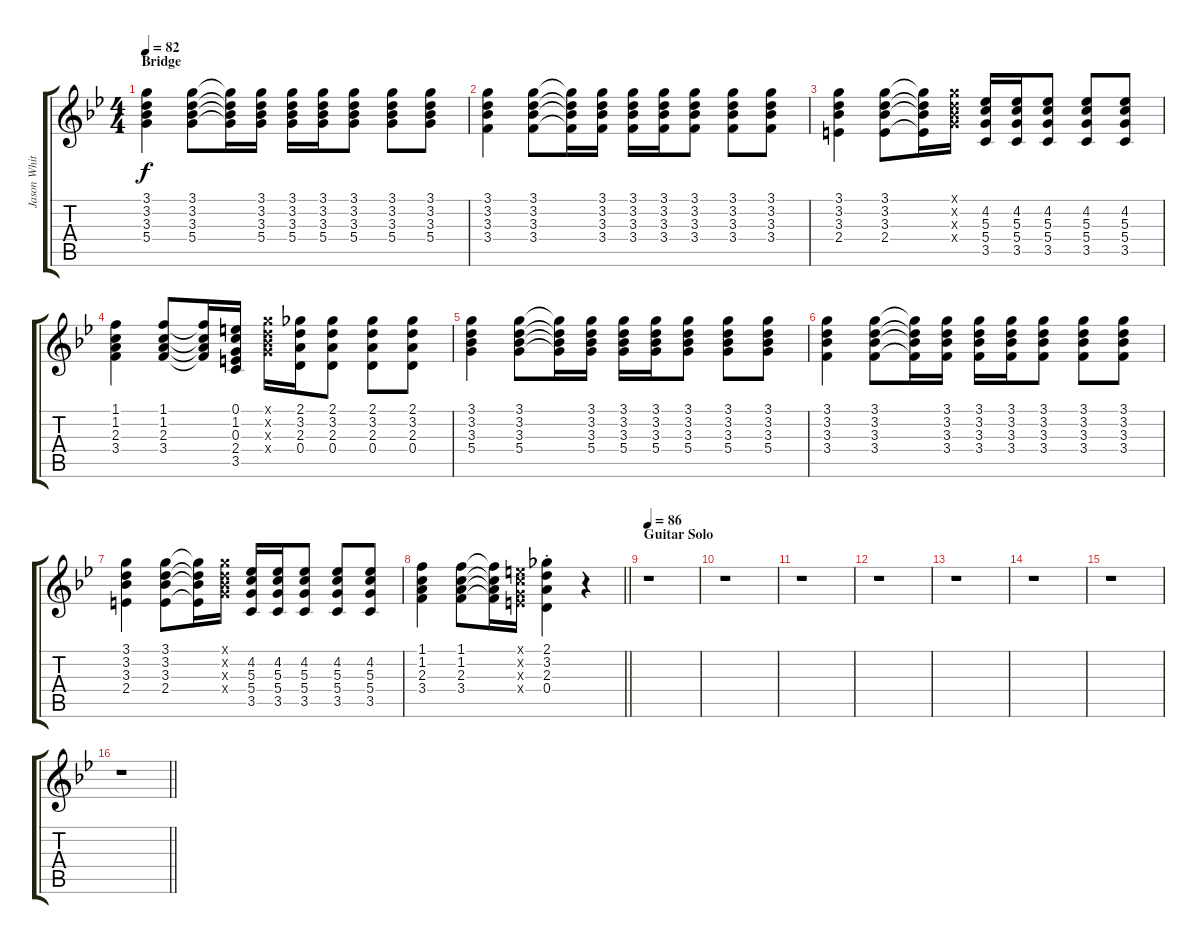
\track ("Jason White - Guitar" "Jason Whit") {instrument acousticguitarsteel}
\staff {score tabs}
\tuning (E4 B3 G3 D3 A2 E2) {hide}
\ts (4 4)
\section ("" "Bridge")
\tempo 82
\clef g2
\ks gminor
(3.1 3.2 3.3 5.4).4{dy f} (3.1 3.2 3.3 5.4).8 (3.1{t} 3.2{t} 3.3{t} 5.4{t}).16 (3.1 3.2 3.3 5.4).16 (3.1 3.2 3.3 5.4).16 (3.1 3.2 3.3 5.4).16 (3.1 3.2 3.3 5.4).8 (3.1 3.2 3.3 5.4).8 (3.1 3.2 3.3 5.4).8 |
(3.1 3.2 3.3 3.4).4 (3.1 3.2 3.3 3.4).8 (3.1{t} 3.2{t} 3.3{t} 3.4{t}).16 (3.1 3.2 3.3 3.4).16 (3.1 3.2 3.3 3.4).16 (3.1 3.2 3.3 3.4).16 (3.1 3.2 3.3 3.4).8 (3.1 3.2 3.3 3.4).8 (3.1 3.2 3.3 3.4).8 |
(3.1 3.2 3.3 2.4).4 (3.1 3.2 3.3 2.4).8 (3.1{t} 3.2{t} 3.3{t} 2.4{t}).16 (3.1{x} 3.2{x} 3.3{x} 5.4{x}).16 (4.2 5.3 5.4 3.5).16 (4.2 5.3 5.4 3.5).16 (4.2 5.3 5.4 3.5).8 (4.2 5.3 5.4 3.5).8 (4.2 5.3 5.4 3.5).8 |
(1.1 1.2 2.3 3.4).4 (1.1 1.2 2.3 3.4).8 (1.1{t} 1.2{t} 2.3{t} 3.4{t}).16 (0.1 1.2 0.3 2.4 3.5).16 (3.1{x} 3.2{x} 3.3{x} 5.4{x}).16 (2.1 3.2 2.3 0.4).16 (2.1 3.2 2.3 0.4).8 (2.1 3.2 2.3 0.4).8 (2.1 3.2 2.3 0.4).8 |
(3.1 3.2 3.3 5.4).4 (3.1 3.2 3.3 5.4).8 (3.1{t} 3.2{t} 3.3{t} 5.4{t}).16 (3.1 3.2 3.3 5.4).16 (3.1 3.2 3.3 5.4).16 (3.1 3.2 3.3 5.4).16 (3.1 3.2 3.3 5.4).8 (3.1 3.2 3.3 5.4).8 (3.1 3.2 3.3 5.4).8 |
(3.1 3.2 3.3 3.4).4 (3.1 3.2 3.3 3.4).8 (3.1{t} 3.2{t} 3.3{t} 3.4{t}).16 (3.1 3.2 3.3 3.4).16 (3.1 3.2 3.3 3.4).16 (3.1 3.2 3.3 3.4).16 (3.1 3.2 3.3 3.4).8 (3.1 3.2 3.3 3.4).8 (3.1 3.2 3.3 3.4).8 |
(3.1 3.2 3.3 2.4).4 (3.1 3.2 3.3 2.4).8 (3.1{t} 3.2{t} 3.3{t} 2.4{t}).16 (3.1{x} 3.2{x} 3.3{x} 5.4{x}).16 (4.2 5.3 5.4 3.5).16 (4.2 5.3 5.4 3.5).16 (4.2 5.3 5.4 3.5).8 (4.2 5.3 5.4 3.5).8 (4.2 5.3 5.4 3.5).8 |
\barLineRight lightlight
(1.1 1.2 2.3 3.4).4 (1.1 1.2 2.3 3.4).8 (1.1{t} 1.2{t} 2.3{t} 3.4{t}).16 (0.1{x} 1.2{x} 0.3{x} 2.4{x}).16 (2.1{st} 3.2{st} 2.3{st} 0.4{st}).4 r.4 |
\section ("" "Guitar Solo")
\tempo 86
r.1 |
r.1 |
r.1 |
r.1 |
r.1 |
r.1 |
r.1 |
\barLineRight lightlight
r.1
